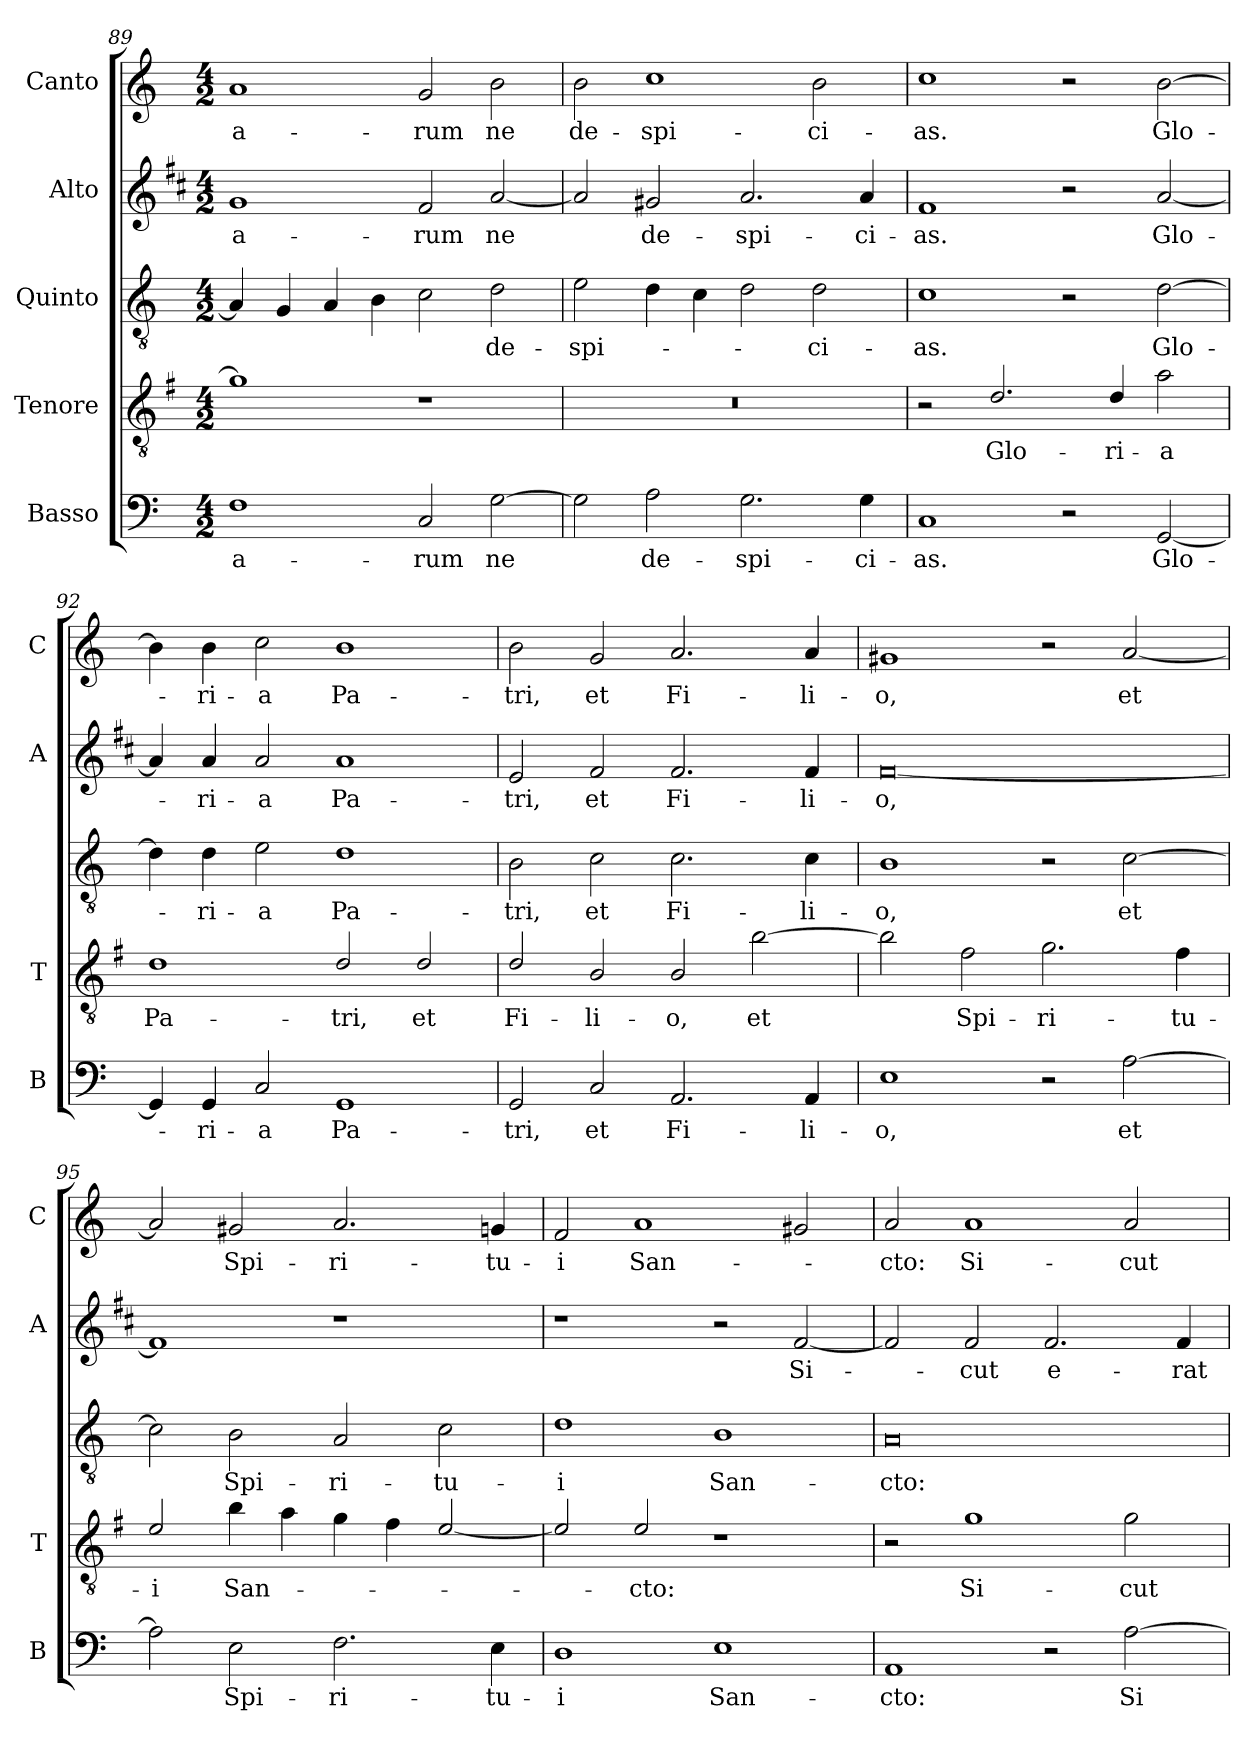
**kern	**text	**kern	**text	**kern	**text	**kern	**text	**kern	**text
*part5	*part5	*part4	*part4	*part3	*part3	*part2	*part2	*part1	*part1
*staff5	*staff5	*staff4	*staff4	*staff3	*staff3	*staff2	*staff2	*staff1	*staff1
*I"Basso	*	*I"Tenore	*	*I"Quinto	*	*I"Alto	*	*I"Canto	*
*I'B	*	*I'T	*	*	*	*I'A	*	*I'C	*
*clefF4	*	*clefGv2	*	*clefGv2	*	*clefG2	*	*clefG2	*
*	*	*ITrd4c7	*	*	*	*ITrd1c2	*	*	*
*k[]	*	*k[]	*	*k[]	*	*k[]	*	*k[]	*
*C:	*	*C:	*	*C:	*	*C:	*	*C:	*
*M4/2	*	*M4/2	*	*M4/2	*	*M4/2	*	*M4/2	*
=89	=89	=89	=89	=89	=89	=89	=89	=89	=89
!	!LO:LY:b	!	!	!	!	!	!LO:LY:b	!	!LO:LY:b
1F	-a-	1c]	.	4A/]	.	1f	-a-	1a	-a-
.	.	.	.	4G/	.	.	.	.	.
.	.	.	.	4A/	.	.	.	.	.
.	.	.	.	4B\	.	.	.	.	.
!	!LO:LY:b	!	!	!	!	!	!LO:LY:b	!	!LO:LY:b
2C/	-rum	1r	.	2c\	.	2e/	-rum	2g/	-rum
!	!LO:LY:b	!	!	!	!LO:LY:b	!	!LO:LY:b	!	!LO:LY:b
[2G\	ne	.	.	2d\	de-	[2g/	ne	2b\	ne
=90	=90	=90	=90	=90	=90	=90	=90	=90	=90
!	!	!	!	!	!LO:LY:b	!	!	!	!LO:LY:b
2G\]	.	0r	.	2e\	-spi-	2g/]	.	2b\	de-
!	!LO:LY:b	!	!	!	!	!	!LO:LY:b	!	!LO:LY:b
2A\	de-	.	.	4d\	.	2f#X/	de-	1cc	-spi-
.	.	.	.	4c\	.	.	.	.	.
!	!LO:LY:b	!	!	!	!	!	!LO:LY:b	!	!
2.G\	-spi-	.	.	2d\	.	2.g/	-spi-	.	.
!	!	!	!	!	!LO:LY:b	!	!	!	!LO:LY:b
.	.	.	.	2d\	-ci-	.	.	2b\	-ci-
!	!LO:LY:b	!	!	!	!	!	!LO:LY:b	!	!
4G\	-ci-	.	.	.	.	4g/	-ci-	.	.
=91	=91	=91	=91	=91	=91	=91	=91	=91	=91
!	!LO:LY:b	!	!	!	!LO:LY:b	!	!LO:LY:b	!	!LO:LY:b
1C	-as.	2r	.	1c	-as.	1e	-as.	1cc	-as.
!	!	!	!LO:LY:b	!	!	!	!	!	!
.	.	2.G/	Glo-	.	.	.	.	.	.
2r	.	.	.	2r	.	2r	.	2r	.
!	!	!	!LO:LY:b	!	!	!	!	!	!
.	.	4G/	-ri-	.	.	.	.	.	.
!	!LO:LY:b	!	!LO:LY:b	!	!LO:LY:b	!	!LO:LY:b	!	!LO:LY:b
[2GG/	Glo-	2d\	-a	[2d\	Glo-	[2g/	Glo-	[2b\	Glo-
=92	=92	=92	=92	=92	=92	=92	=92	=92	=92
!	!	!	!LO:LY:b	!	!	!	!	!	!
4GG/]	.	1G	Pa-	4d\]	.	4g/]	.	4b\]	.
!	!LO:LY:b	!	!	!	!LO:LY:b	!	!LO:LY:b	!	!LO:LY:b
4GG/	-ri-	.	.	4d\	-ri-	4g/	-ri-	4b\	-ri-
!	!LO:LY:b	!	!	!	!LO:LY:b	!	!LO:LY:b	!	!LO:LY:b
2C/	-a	.	.	2e\	-a	2g/	-a	2cc\	-a
!	!LO:LY:b	!	!LO:LY:b	!	!LO:LY:b	!	!LO:LY:b	!	!LO:LY:b
1GG	Pa-	2G/	-tri,	1d	Pa-	1g	Pa-	1b	Pa-
!	!	!	!LO:LY:b	!	!	!	!	!	!
.	.	2G/	et	.	.	.	.	.	.
!!LO:PB:g=z
=93	=93	=93	=93	=93	=93	=93	=93	=93	=93
!	!LO:LY:b	!	!LO:LY:b	!	!LO:LY:b	!	!LO:LY:b	!	!LO:LY:b
2GG/	-tri,	2G/	Fi-	2B\	-tri,	2d/	-tri,	2b\	-tri,
!	!LO:LY:b	!	!LO:LY:b	!	!LO:LY:b	!	!LO:LY:b	!	!LO:LY:b
2C/	et	2E/	-li-	2c\	et	2e/	et	2g/	et
!	!LO:LY:b	!	!LO:LY:b	!	!LO:LY:b	!	!LO:LY:b	!	!LO:LY:b
2.AA/	Fi-	2E/	-o,	2.c\	Fi-	2.e/	Fi-	2.a/	Fi-
!	!	!	!LO:LY:b	!	!	!	!	!	!
.	.	[2e\	et	.	.	.	.	.	.
!	!LO:LY:b	!	!	!	!LO:LY:b	!	!LO:LY:b	!	!LO:LY:b
4AA/	-li-	.	.	4c\	-li-	4e/	-li-	4a/	-li-
=94	=94	=94	=94	=94	=94	=94	=94	=94	=94
!	!LO:LY:b	!	!	!	!LO:LY:b	!	!LO:LY:b	!	!LO:LY:b
1E	-o,	2e\]	.	1B	-o,	[0e	-o,	1g#X	-o,
!	!	!	!LO:LY:b	!	!	!	!	!	!
.	.	2B\	Spi-	.	.	.	.	.	.
!	!	!	!LO:LY:b	!	!	!	!	!	!
2r	.	2.c\	-ri-	2r	.	.	.	2r	.
!	!LO:LY:b	!	!	!	!LO:LY:b	!	!	!	!LO:LY:b
[2A\	et	.	.	[2c\	et	.	.	[2a/	et
!	!	!	!LO:LY:b	!	!	!	!	!	!
.	.	4B\	-tu-	.	.	.	.	.	.
=95	=95	=95	=95	=95	=95	=95	=95	=95	=95
!	!	!	!LO:LY:b	!	!	!	!	!	!
2A\]	.	2A/	-i	2c\]	.	1e]	.	2a/]	.
!	!LO:LY:b	!	!LO:LY:b	!	!LO:LY:b	!	!	!	!LO:LY:b
2E\	Spi-	4e\	San-	2B\	Spi-	.	.	2g#X/	Spi-
.	.	4d\	.	.	.	.	.	.	.
!	!LO:LY:b	!	!	!	!LO:LY:b	!	!	!	!LO:LY:b
2.F\	-ri-	4c\	.	2A/	-ri-	1r	.	2.a/	-ri-
.	.	4B\	.	.	.	.	.	.	.
!	!	!	!	!	!LO:LY:b	!	!	!	!
.	.	[2A/	.	2c\	-tu-	.	.	.	.
!	!LO:LY:b	!	!	!	!	!	!	!	!LO:LY:b
4E\	-tu-	.	.	.	.	.	.	4gn/	-tu-
=96	=96	=96	=96	=96	=96	=96	=96	=96	=96
!	!LO:LY:b	!	!	!	!LO:LY:b	!	!	!	!LO:LY:b
1D	-i	2A/]	.	1d	-i	1r	.	2f/	-i
!	!	!	!LO:LY:b	!	!	!	!	!	!LO:LY:b
.	.	2A/	-cto:	.	.	.	.	1a	San-
!	!LO:LY:b	!	!	!	!LO:LY:b	!	!	!	!
1E	San-	1r	.	1B	San-	2r	.	.	.
!	!	!	!	!	!	!	!LO:LY:b	!	!
.	.	.	.	.	.	[2e/	Si-	2g#X/	.
=97	=97	=97	=97	=97	=97	=97	=97	=97	=97
!	!LO:LY:b	!	!	!	!LO:LY:b	!	!	!	!LO:LY:b
1AA	-cto:	2r	.	0A	-cto:	2e/]	.	2a/	-cto:
!	!	!	!LO:LY:b	!	!	!	!LO:LY:b	!	!LO:LY:b
.	.	1c	Si-	.	.	2e/	-cut	1a	Si-
!	!	!	!	!	!	!	!LO:LY:b	!	!
2r	.	.	.	.	.	2.e/	e-	.	.
!	!LO:LY:b	!	!LO:LY:b	!	!	!	!	!	!LO:LY:b
[2A\	Si-	2c\	-cut	.	.	.	.	2a/	-cut
!	!	!	!	!	!	!	!LO:LY:b	!	!
.	.	.	.	.	.	4e/	-rat	.	.
=	=	=	=	=	=	=	=	=	=
*-	*-	*-	*-	*-	*-	*-	*-	*-	*-
